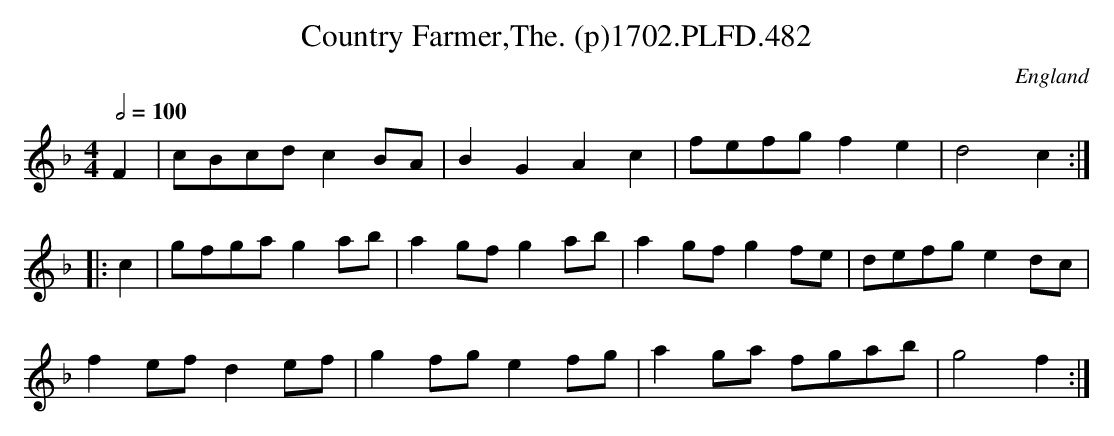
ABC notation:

X:1
T:Country Farmer,The. (p)1702.PLFD.482
M:4/4
L:1/8
Q:1/2=100
O:England
K:F
F2|cBcdc2BA|B2G2A2c2|fefgf2e2|d4c2:|
|:c2|gfgag2ab|a2gfg2ab|a2gfg2fe|defge2dc|
f2efd2ef|g2fge2fg|a2ga fgab|g4f2:|
